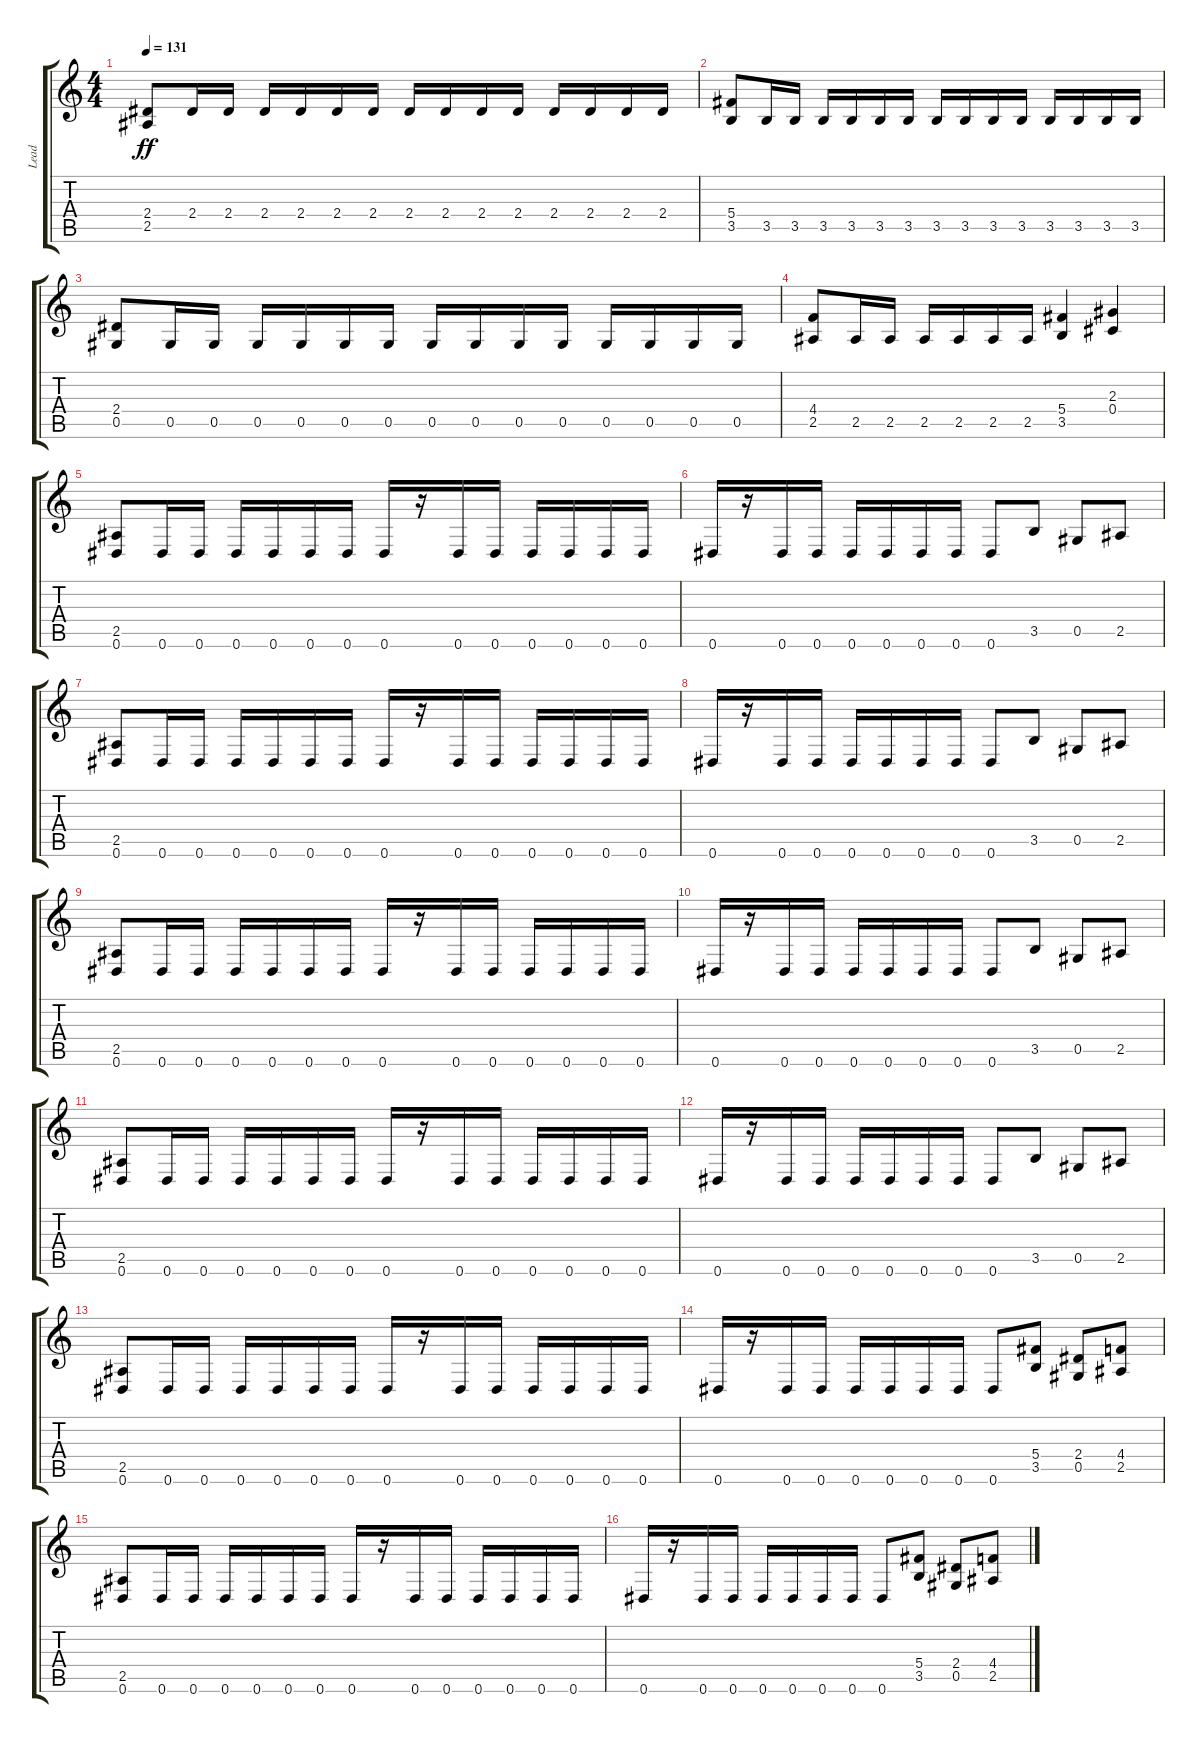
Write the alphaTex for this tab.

\track ("Lead" "Lead") {instrument overdrivenguitar}
\staff {score tabs}
\tuning (Eb4 Bb3 Gb3 Db3 Ab2 Eb2) {hide}
\ts (4 4)
\tempo 131
\clef g2
\ks c
(2.4 2.5).8{dy ff} 2.4.16 2.4.16 2.4.16 2.4.16 2.4.16 2.4.16 2.4.16 2.4.16 2.4.16 2.4.16 2.4.16 2.4.16 2.4.16 2.4.16 |
(5.4 3.5).8 3.5.16 3.5.16 3.5.16 3.5.16 3.5.16 3.5.16 3.5.16 3.5.16 3.5.16 3.5.16 3.5.16 3.5.16 3.5.16 3.5.16 |
(2.4 0.5).8 0.5.16 0.5.16 0.5.16 0.5.16 0.5.16 0.5.16 0.5.16 0.5.16 0.5.16 0.5.16 0.5.16 0.5.16 0.5.16 0.5.16 |
(4.4 2.5).8 2.5.16 2.5.16 2.5.16 2.5.16 2.5.16 2.5.16 (5.4 3.5).4 (2.3 0.4).4 |
(2.5 0.6).8 0.6.16 0.6.16 0.6.16 0.6.16 0.6.16 0.6.16 0.6.16 r.16 0.6.16 0.6.16 0.6.16 0.6.16 0.6.16 0.6.16 |
0.6.16 r.16 0.6.16 0.6.16 0.6.16 0.6.16 0.6.16 0.6.16 0.6.8 3.5.8 0.5.8 2.5.8 |
(2.5 0.6).8 0.6.16 0.6.16 0.6.16 0.6.16 0.6.16 0.6.16 0.6.16 r.16 0.6.16 0.6.16 0.6.16 0.6.16 0.6.16 0.6.16 |
0.6.16 r.16 0.6.16 0.6.16 0.6.16 0.6.16 0.6.16 0.6.16 0.6.8 3.5.8 0.5.8 2.5.8 |
(2.5 0.6).8 0.6.16 0.6.16 0.6.16 0.6.16 0.6.16 0.6.16 0.6.16 r.16 0.6.16 0.6.16 0.6.16 0.6.16 0.6.16 0.6.16 |
0.6.16 r.16 0.6.16 0.6.16 0.6.16 0.6.16 0.6.16 0.6.16 0.6.8 3.5.8 0.5.8 2.5.8 |
(2.5 0.6).8 0.6.16 0.6.16 0.6.16 0.6.16 0.6.16 0.6.16 0.6.16 r.16 0.6.16 0.6.16 0.6.16 0.6.16 0.6.16 0.6.16 |
0.6.16 r.16 0.6.16 0.6.16 0.6.16 0.6.16 0.6.16 0.6.16 0.6.8 3.5.8 0.5.8 2.5.8 |
(2.5 0.6).8 0.6.16 0.6.16 0.6.16 0.6.16 0.6.16 0.6.16 0.6.16 r.16 0.6.16 0.6.16 0.6.16 0.6.16 0.6.16 0.6.16 |
0.6.16 r.16 0.6.16 0.6.16 0.6.16 0.6.16 0.6.16 0.6.16 0.6.8 (5.4 3.5).8 (2.4 0.5).8 (4.4 2.5).8 |
(2.5 0.6).8 0.6.16 0.6.16 0.6.16 0.6.16 0.6.16 0.6.16 0.6.16 r.16 0.6.16 0.6.16 0.6.16 0.6.16 0.6.16 0.6.16 |
0.6.16 r.16 0.6.16 0.6.16 0.6.16 0.6.16 0.6.16 0.6.16 0.6.8 (5.4 3.5).8 (2.4 0.5).8 (4.4 2.5).8
